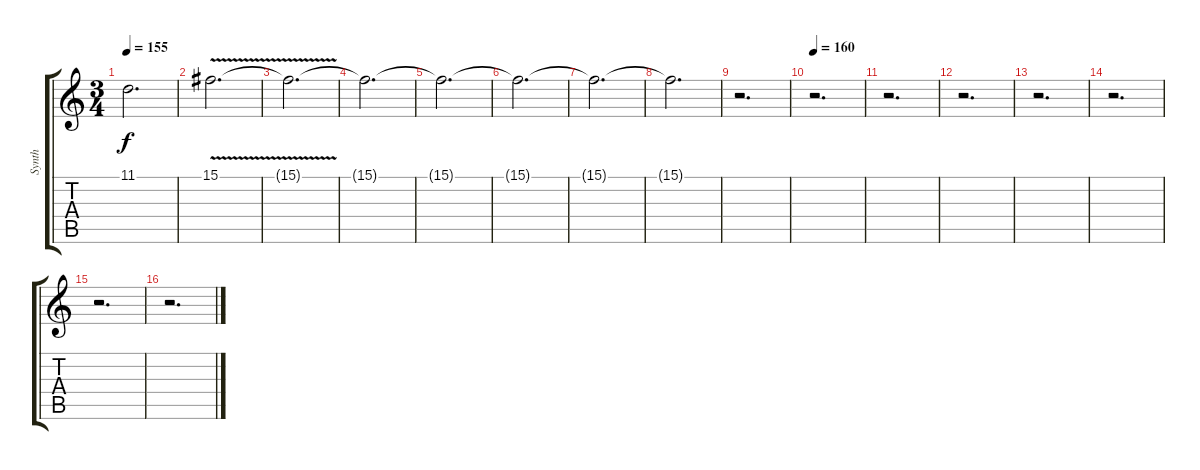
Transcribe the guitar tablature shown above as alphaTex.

\track ("Synth" "Synth") {instrument pad4choir}
\staff {score tabs}
\tuning (Eb4 Bb3 Gb3 Db3 Ab2 Db2) {hide}
\ts (3 4)
\tempo 155
\clef g2
\ks c
11.1.2{d dy f} |
15.1{v}.2{d} |
15.1{t}.2{d} |
15.1{t}.2{d} |
15.1{t}.2{d} |
15.1{t}.2{d} |
15.1{t}.2{d} |
15.1{t}.2{d} |
r.2{d} |
\tempo 160
r.2{d} |
r.2{d} |
r.2{d} |
r.2{d} |
r.2{d} |
r.2{d} |
r.2{d}
